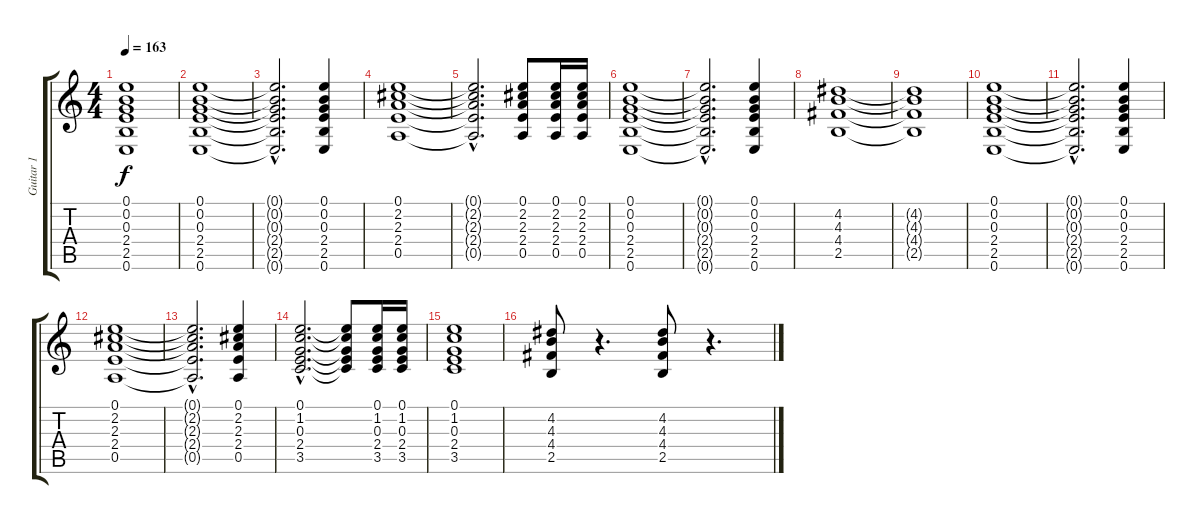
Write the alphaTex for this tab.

\track ("Guitar 1" "Guitar 1") {instrument electricguitarclean}
\staff {score tabs}
\tuning (E4 B3 G3 D3 A2 E2) {hide}
\ts (4 4)
\tempo 163
\clef g2
\ks c
(0.1{t} 0.2{t} 0.3{t} 2.4{t} 2.5{t} 0.6{t}).1{dy f} |
(0.1 0.2 0.3 2.4 2.5 0.6).1 |
(0.1{hac t} 0.2{hac t} 0.3{hac t} 2.4{hac t} 2.5{hac t} 0.6{hac t}).2{d} (0.1 0.2 0.3 2.4 2.5 0.6).4 |
(0.1 2.2 2.3 2.4 0.5).1 |
(0.1{hac t} 2.2{hac t} 2.3{hac t} 2.4{hac t} 0.5{hac t}).2{d} (0.1 2.2 2.3 2.4 0.5).8 (0.1 2.2 2.3 2.4 0.5).16 (0.1 2.2 2.3 2.4 0.5).16 |
(0.1 0.2 0.3 2.4 2.5 0.6).1 |
(0.1{hac t} 0.2{hac t} 0.3{hac t} 2.4{hac t} 2.5{hac t} 0.6{hac t}).2{d} (0.1 0.2 0.3 2.4 2.5 0.6).4 |
(4.2 4.3 4.4 2.5).1 |
(4.2{t} 4.3{t} 4.4{t} 2.5{t}).1 |
(0.1 0.2 0.3 2.4 2.5 0.6).1 |
(0.1{hac t} 0.2{hac t} 0.3{hac t} 2.4{hac t} 2.5{hac t} 0.6{hac t}).2{d} (0.1 0.2 0.3 2.4 2.5 0.6).4 |
(0.1 2.2 2.3 2.4 0.5).1 |
(0.1{hac t} 2.2{hac t} 2.3{hac t} 2.4{hac t} 0.5{hac t}).2{d} (0.1 2.2 2.3 2.4 0.5).4 |
(0.1{hac} 1.2{hac} 0.3{hac} 2.4{hac} 3.5{hac}).2{d} (0.1{t} 1.2{t} 0.3{t} 2.4{t} 3.5{t}).8 (0.1 1.2 0.3 2.4 3.5).16 (0.1 1.2 0.3 2.4 3.5).16 |
(0.1 1.2 0.3 2.4 3.5).1 |
(4.2 4.3 4.4 2.5).8 r.4{d} (4.2 4.3 4.4 2.5).8 r.4{d}
